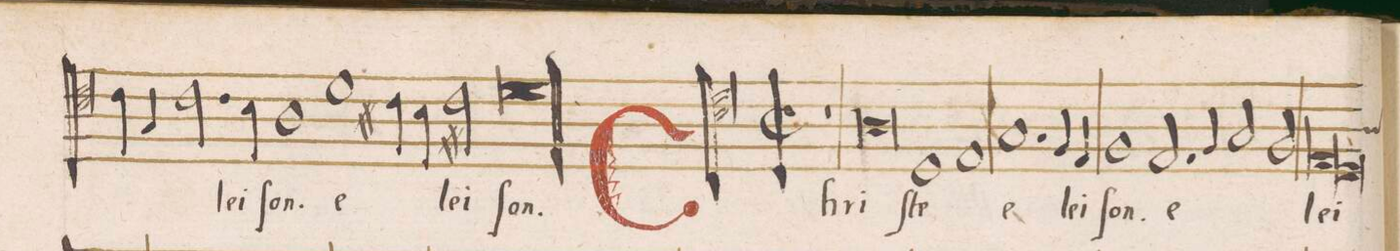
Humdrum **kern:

**kern	**text
*I"ALTVS	*
*clefC4	*
*k[]	*
*met(C|)	*
*M2/1	*
4c\	.
4G/	.
2.c\	-lei-
=25-	=25-
4B\	.
1A	-ſon.
1d\	e-
=26-	=26-
4c#X\	.
4B\	.
1c#X	-lei-
=27-	=27-
00d\	-ſon.
=28||	=28||
*M2/1	*
*met(C|)	*
1r	.
0A	Chri-
=29-	=29-
1D	-ſte
=30-	=30-
1E	.
1.G	e-
=31-	=31-
4F/	-lei-
4E/	.
1F	-ſon.
=32-	=32-
2.E/	e-
4F/	.
2G/	.
2F/	.
=33	=33
*lig	*
1E	-lei-
1D	.
*Xlig	*
=34-	=34-
*custos:A	*
*-	*-
